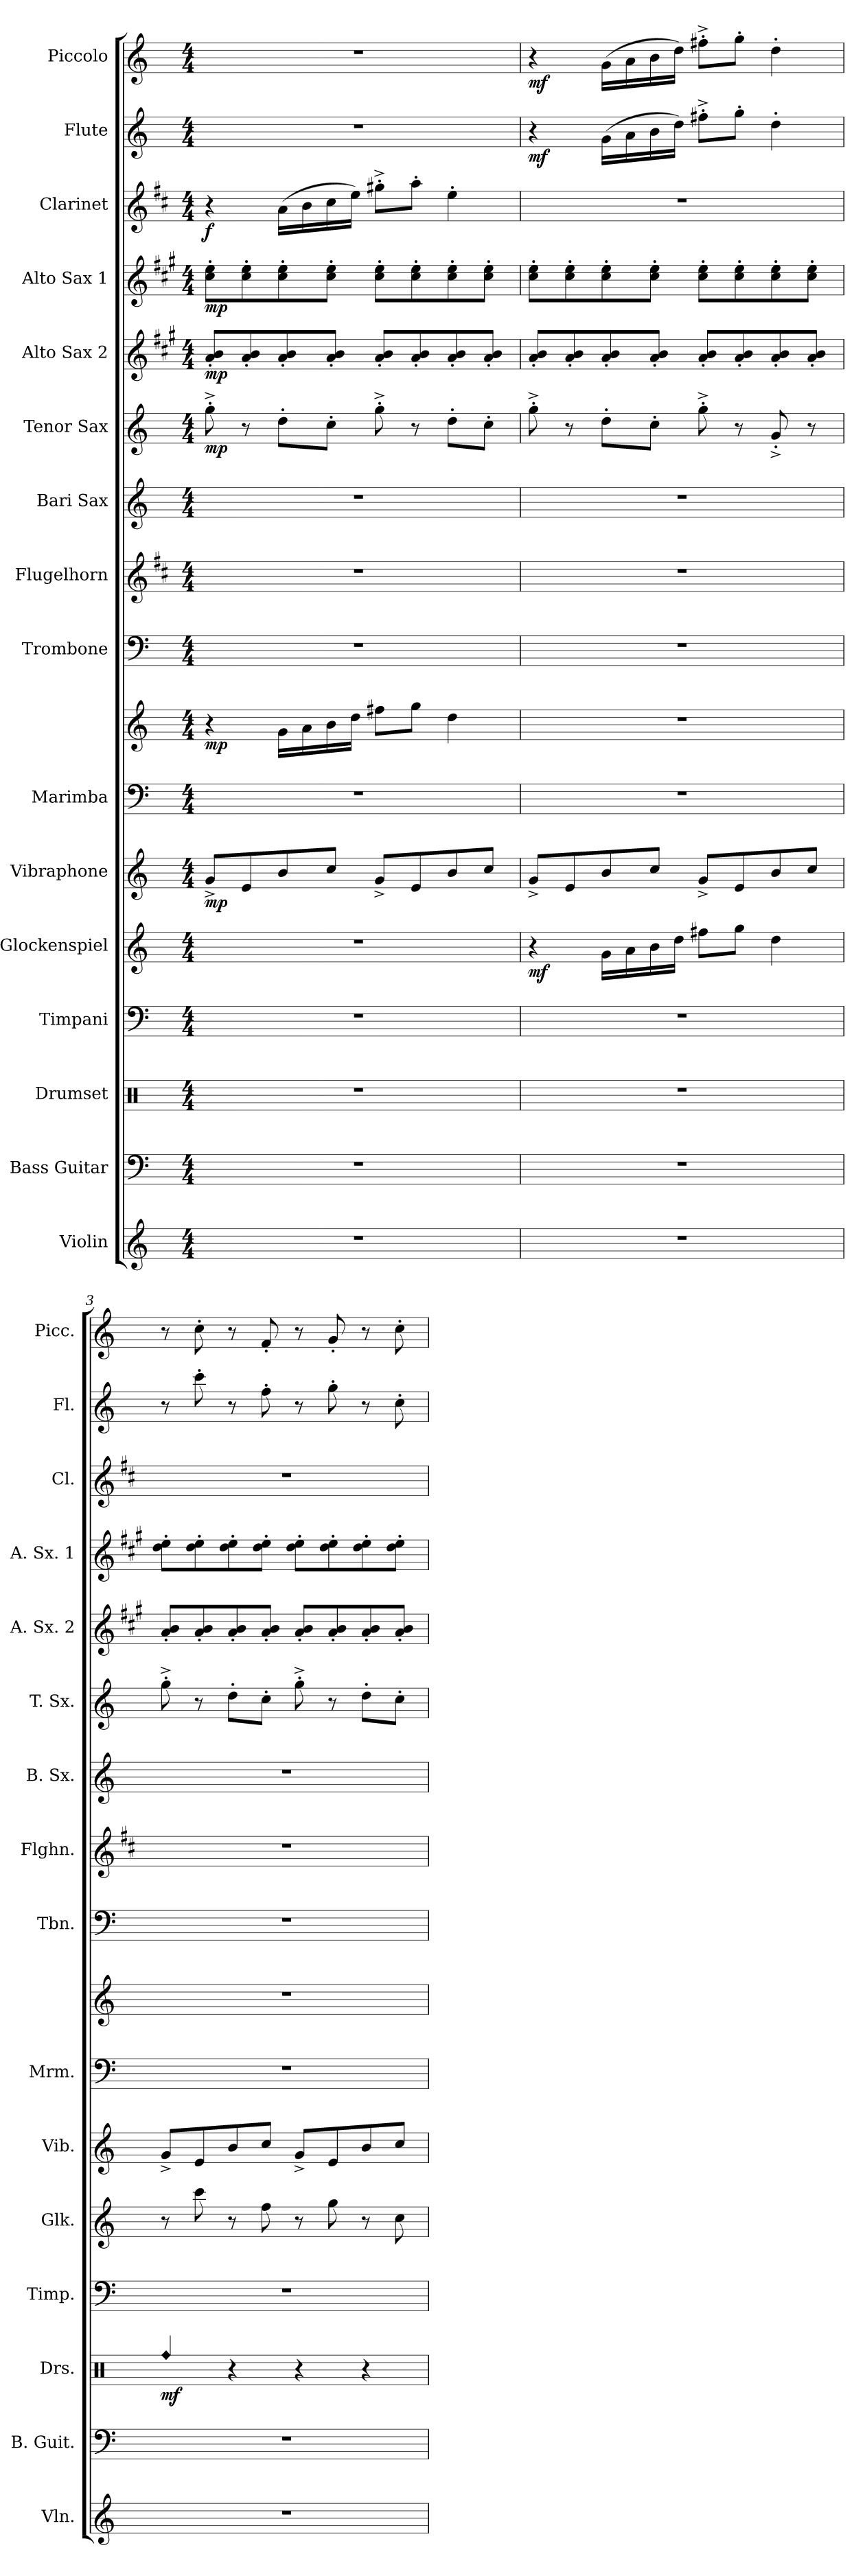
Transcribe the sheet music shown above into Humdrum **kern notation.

**kern	**kern	**kern	**dynam	**kern	**kern	**dynam	**kern	**dynam	**kern	**kern	**dynam	**kern	**kern	**kern	**kern	**dynam	**kern	**dynam	**kern	**dynam	**kern	**dynam	**kern	**dynam	**kern	**dynam
*part16	*part15	*part14	*part14	*part13	*part12	*part12	*part11	*part11	*part10	*part10	*part10	*part9	*part8	*part7	*part6	*part6	*part5	*part5	*part4	*part4	*part3	*part3	*part2	*part2	*part1	*part1
*staff17	*staff16	*staff15	*staff15	*staff14	*staff13	*staff13	*staff12	*staff12	*staff11	*staff10	*staff10/11	*staff9	*staff8	*staff7	*staff6	*staff6	*staff5	*staff5	*staff4	*staff4	*staff3	*staff3	*staff2	*staff2	*staff1	*staff1
*I"Violin	*I"Bass Guitar	*I"Drumset	*	*I"Timpani	*I"Glockenspiel	*	*I"Vibraphone	*	*I"Marimba	*	*	*I"Trombone	*I"Flugelhorn	*I"Bari Sax	*I"Tenor Sax	*	*I"Alto Sax 2	*	*I"Alto Sax 1	*	*I"Clarinet	*	*I"Flute	*	*I"Piccolo	*
*I'Vln.	*I'B. Guit.	*I'Drs.	*	*I'Timp.	*I'Glk.	*	*I'Vib.	*	*I'Mrm.	*	*	*I'Tbn.	*I'Flghn.	*I'B. Sx.	*I'T. Sx.	*	*I'A. Sx. 2	*	*I'A. Sx. 1	*	*I'Cl.	*	*I'Fl.	*	*I'Picc.	*
*clefG2	*clefF4	*clefX	*	*clefF4	*clefG2	*	*clefG2	*	*clefF4	*clefG2	*	*clefF4	*clefG2	*clefG2	*clefG2	*	*clefG2	*	*clefG2	*	*clefG2	*	*clefG2	*	*clefG2	*
*	*ITrd7c12	*	*	*	*ITrd-14c-24	*	*	*	*	*	*	*	*ITrd1c2	*ITrd12c21	*ITrd8c14	*	*ITrd5c9	*	*ITrd5c9	*	*ITrd1c2	*	*	*	*ITrd-7c-12	*
*k[]	*k[]	*k[]	*	*k[]	*k[]	*	*k[]	*	*k[]	*k[]	*	*k[]	*k[]	*k[]	*k[]	*	*k[]	*	*k[]	*	*k[]	*	*k[]	*	*k[]	*
*M4/4	*M4/4	*M4/4	*	*M4/4	*M4/4	*	*M4/4	*	*M4/4	*M4/4	*	*M4/4	*M4/4	*M4/4	*M4/4	*	*M4/4	*	*M4/4	*	*M4/4	*	*M4/4	*	*M4/4	*
*MM160	*MM160	*MM160	*	*MM160	*MM160	*	*MM160	*	*MM160	*MM160	*	*MM160	*MM160	*MM160	*MM160	*	*MM160	*	*MM160	*	*MM160	*	*MM160	*	*MM160	*
=1	=1	=1	=1	=1	=1	=1	=1	=1	=1	=1	=1	=1	=1	=1	=1	=1	=1	=1	=1	=1	=1	=1	=1	=1	=1	=1
!	!	!	!	!	!	!	!	!LO:DY:b	!	!	!LO:DY:b	!	!	!	!	!LO:DY:b	!	!LO:DY:b	!	!LO:DY:b	!	!LO:DY:b	!	!	!	!
1r	1r	1r	.	1r	1r	.	8g^/L	mp	1r	4r	mp	1r	1r	1r	8g'^\	mp	8c/' 8d/'L	mp	8e\' 8g\'L	mp	4r	f	1r	.	1r	.
.	.	.	.	.	.	.	8e/	.	.	.	.	.	.	.	8r	.	8c/' 8d/'	.	8e\' 8g\'	.	.	.	.	.	.	.
.	.	.	.	.	.	.	8b/	.	.	16g\LL	.	.	.	.	8d'\L	.	8c/' 8d/'	.	8e\' 8g\'	.	(16g\LL	.	.	.	.	.
.	.	.	.	.	.	.	.	.	.	16a\	.	.	.	.	.	.	.	.	.	.	16a\	.	.	.	.	.
.	.	.	.	.	.	.	8cc/J	.	.	16b\	.	.	.	.	8c'\J	.	8c/' 8d/'J	.	8e\' 8g\'J	.	16b\	.	.	.	.	.
.	.	.	.	.	.	.	.	.	.	16dd\JJ	.	.	.	.	.	.	.	.	.	.	16dd\JJ)	.	.	.	.	.
.	.	.	.	.	.	.	8g^/L	.	.	8ff#X\L	.	.	.	.	8g'^\	.	8c/' 8d/'L	.	8e\' 8g\'L	.	8ff#X'^\L	.	.	.	.	.
.	.	.	.	.	.	.	8e/	.	.	8gg\J	.	.	.	.	8r	.	8c/' 8d/'	.	8e\' 8g\'	.	8gg'\J	.	.	.	.	.
.	.	.	.	.	.	.	8b/	.	.	4dd\	.	.	.	.	8d'\L	.	8c/' 8d/'	.	8e\' 8g\'	.	4dd'\	.	.	.	.	.
.	.	.	.	.	.	.	8cc/J	.	.	.	.	.	.	.	8c'\J	.	8c/' 8d/'J	.	8e\' 8g\'J	.	.	.	.	.	.	.
=2	=2	=2	=2	=2	=2	=2	=2	=2	=2	=2	=2	=2	=2	=2	=2	=2	=2	=2	=2	=2	=2	=2	=2	=2	=2	=2
!	!	!	!	!	!	!LO:DY:b	!	!	!	!	!	!	!	!	!	!	!	!	!	!	!	!	!	!LO:DY:b	!	!LO:DY:b
1r	1r	1r	.	1r	4r	mf	8g^/L	.	1r	1r	.	1r	1r	1r	8g'^\	.	8c/' 8d/'L	.	8e\' 8g\'L	.	1r	.	4r	mf	4r	mf
.	.	.	.	.	.	.	8e/	.	.	.	.	.	.	.	8r	.	8c/' 8d/'	.	8e\' 8g\'	.	.	.	.	.	.	.
.	.	.	.	.	16ggg\LL	.	8b/	.	.	.	.	.	.	.	8d'\L	.	8c/' 8d/'	.	8e\' 8g\'	.	.	.	(16g\LL	.	(16gg\LL	.
.	.	.	.	.	16aaa\	.	.	.	.	.	.	.	.	.	.	.	.	.	.	.	.	.	16a\	.	16aa\	.
.	.	.	.	.	16bbb\	.	8cc/J	.	.	.	.	.	.	.	8c'\J	.	8c/' 8d/'J	.	8e\' 8g\'J	.	.	.	16b\	.	16bb\	.
.	.	.	.	.	16dddd\JJ	.	.	.	.	.	.	.	.	.	.	.	.	.	.	.	.	.	16dd\JJ)	.	16ddd\JJ)	.
.	.	.	.	.	8ffff#X\L	.	8g^/L	.	.	.	.	.	.	.	8g'^\	.	8c/' 8d/'L	.	8e\' 8g\'L	.	.	.	8ff#X'^\L	.	8fff#X'^\L	.
.	.	.	.	.	8gggg\J	.	8e/	.	.	.	.	.	.	.	8r	.	8c/' 8d/'	.	8e\' 8g\'	.	.	.	8gg'\J	.	8ggg'\J	.
.	.	.	.	.	4dddd\	.	8b/	.	.	.	.	.	.	.	8G'^/	.	8c/' 8d/'	.	8e\' 8g\'	.	.	.	4dd'\	.	4ddd'\	.
.	.	.	.	.	.	.	8cc/J	.	.	.	.	.	.	.	8r	.	8c/' 8d/'J	.	8e\' 8g\'J	.	.	.	.	.	.	.
=3	=3	=3	=3	=3	=3	=3	=3	=3	=3	=3	=3	=3	=3	=3	=3	=3	=3	=3	=3	=3	=3	=3	=3	=3	=3	=3
!	!	!LO:N:head=diamond	!LO:DY:b	!	!	!	!	!	!	!	!	!	!	!	!	!	!	!	!	!	!	!	!	!	!	!
1r	1r	4Rff/	mf	1r	8r	.	8g^/L	.	1r	1r	.	1r	1r	1r	8g'^\	.	8c/' 8d/'L	.	8f\' 8g\'L	.	1r	.	8r	.	8r	.
.	.	.	.	.	8ccccc\	.	8e/	.	.	.	.	.	.	.	8r	.	8c/' 8d/'	.	8f\' 8g\'	.	.	.	8ccc'\	.	8ccc'\	.
.	.	4r	.	.	8r	.	8b/	.	.	.	.	.	.	.	8d'\L	.	8c/' 8d/'	.	8f\' 8g\'	.	.	.	8r	.	8r	.
.	.	.	.	.	8ffff\	.	8cc/J	.	.	.	.	.	.	.	8c'\J	.	8c/' 8d/'J	.	8f\' 8g\'J	.	.	.	8ff'\	.	8ff'/	.
.	.	4r	.	.	8r	.	8g^/L	.	.	.	.	.	.	.	8g'^\	.	8c/' 8d/'L	.	8f\' 8g\'L	.	.	.	8r	.	8r	.
.	.	.	.	.	8gggg\	.	8e/	.	.	.	.	.	.	.	8r	.	8c/' 8d/'	.	8f\' 8g\'	.	.	.	8gg'\	.	8gg'/	.
.	.	4r	.	.	8r	.	8b/	.	.	.	.	.	.	.	8d'\L	.	8c/' 8d/'	.	8f\' 8g\'	.	.	.	8r	.	8r	.
.	.	.	.	.	8cccc\	.	8cc/J	.	.	.	.	.	.	.	8c'\J	.	8c/' 8d/'J	.	8f\' 8g\'J	.	.	.	8cc'\	.	8ccc'\	.
=	=	=	=	=	=	=	=	=	=	=	=	=	=	=	=	=	=	=	=	=	=	=	=	=	=	=
*-	*-	*-	*-	*-	*-	*-	*-	*-	*-	*-	*-	*-	*-	*-	*-	*-	*-	*-	*-	*-	*-	*-	*-	*-	*-	*-
